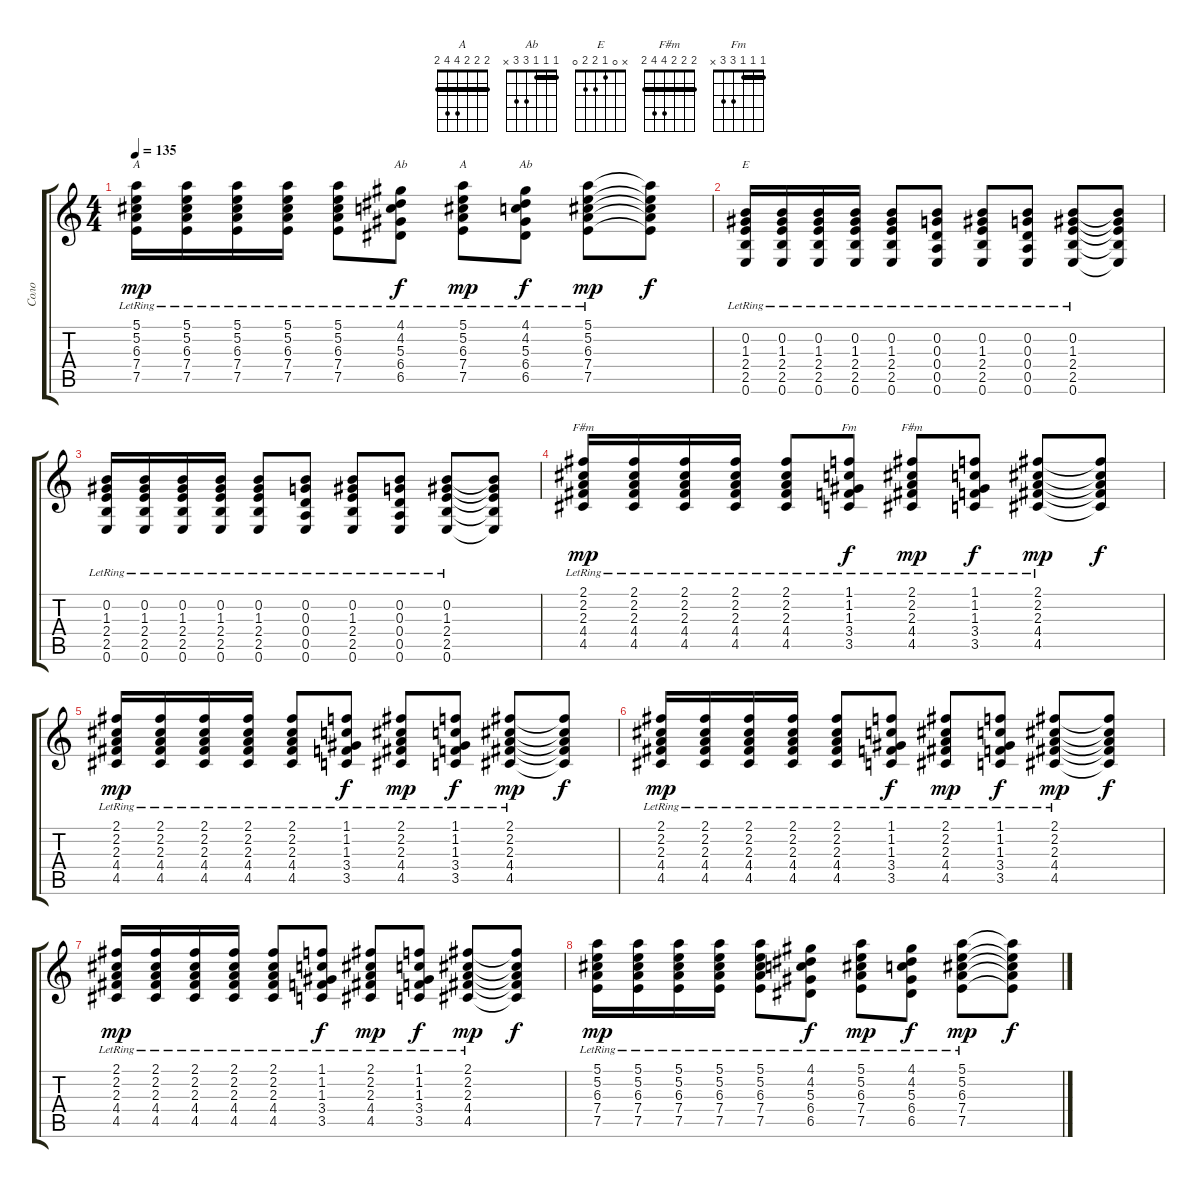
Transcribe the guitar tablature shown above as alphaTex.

\track ("Соло" "Соло") {instrument acousticguitarsteel}
\staff {score tabs}
\tuning (E4 B3 G3 D3 A2 E2) {hide}
\chord ("A" 5 5 6 7 7 x) {firstfret 5 barre 5}
\chord ("Ab" x 0 1 1 2 4)
\chord ("A" 2 2 2 4 4 2) {barre 2}
\chord ("Ab" 1 1 1 3 3 x) {barre 1}
\chord ("E" x 0 1 2 2 0)
\chord ("F#m" 2 2 2 4 4 x) {barre 2}
\chord ("Fm" 1 1 1 3 3 x) {barre 1}
\chord ("F#m" 2 2 2 4 4 2) {barre 2}
\ts (4 4)
\tempo 135
\clef g2
\ks c
(5.1{lr} 5.2{lr} 6.3{lr} 7.4{lr} 7.5{lr}).16{ch "A" dy mp} (5.1{lr} 5.2{lr} 6.3{lr} 7.4{lr} 7.5{lr}).16 (5.1{lr} 5.2{lr} 6.3{lr} 7.4{lr} 7.5{lr}).16 (5.1{lr} 5.2{lr} 6.3{lr} 7.4{lr} 7.5{lr}).16 (5.1{lr} 5.2{lr} 6.3{lr} 7.4{lr} 7.5{lr}).8 (4.1{lr} 4.2{lr} 5.3{lr} 6.4{lr} 6.5{lr}).8{ch "Ab" dy f} (5.1{lr} 5.2{lr} 6.3{lr} 7.4{lr} 7.5{lr}).8{ch "A" dy mp} (4.1{lr} 4.2{lr} 5.3{lr} 6.4{lr} 6.5{lr}).8{ch "Ab" dy f} (5.1{lr} 5.2{lr} 6.3{lr} 7.4{lr} 7.5{lr}).8{dy mp} (5.1{t} 5.2{t} 6.3{t} 7.4{t} 7.5{t}).8{dy f} |
(0.2{lr} 1.3{lr} 2.4{lr} 2.5{lr} 0.6{lr}).16{ch "E"} (0.2{lr} 1.3{lr} 2.4{lr} 2.5{lr} 0.6{lr}).16 (0.2{lr} 1.3{lr} 2.4{lr} 2.5{lr} 0.6{lr}).16 (0.2{lr} 1.3{lr} 2.4{lr} 2.5{lr} 0.6{lr}).16 (0.2{lr} 1.3{lr} 2.4{lr} 2.5{lr} 0.6{lr}).8 (0.2{lr} 0.3{lr} 0.4{lr} 0.5{lr} 0.6{lr}).8 (0.2{lr} 1.3{lr} 2.4{lr} 2.5{lr} 0.6{lr}).8 (0.2{lr} 0.3{lr} 0.4{lr} 0.5{lr} 0.6{lr}).8 (0.2{lr} 1.3{lr} 2.4{lr} 2.5{lr} 0.6{lr}).8 (0.2{t} 1.3{t} 2.4{t} 2.5{t} 0.6{t}).8 |
(0.2{lr} 1.3{lr} 2.4{lr} 2.5{lr} 0.6{lr}).16 (0.2{lr} 1.3{lr} 2.4{lr} 2.5{lr} 0.6{lr}).16 (0.2{lr} 1.3{lr} 2.4{lr} 2.5{lr} 0.6{lr}).16 (0.2{lr} 1.3{lr} 2.4{lr} 2.5{lr} 0.6{lr}).16 (0.2{lr} 1.3{lr} 2.4{lr} 2.5{lr} 0.6{lr}).8 (0.2{lr} 0.3{lr} 0.4{lr} 0.5{lr} 0.6{lr}).8 (0.2{lr} 1.3{lr} 2.4{lr} 2.5{lr} 0.6{lr}).8 (0.2{lr} 0.3{lr} 0.4{lr} 0.5{lr} 0.6{lr}).8 (0.2{lr} 1.3{lr} 2.4{lr} 2.5{lr} 0.6{lr}).8 (0.2{t} 1.3{t} 2.4{t} 2.5{t} 0.6{t}).8 |
(2.1{lr} 2.2{lr} 2.3{lr} 4.4{lr} 4.5{lr}).16{ch "F#m" dy mp} (2.1{lr} 2.2{lr} 2.3{lr} 4.4{lr} 4.5{lr}).16 (2.1{lr} 2.2{lr} 2.3{lr} 4.4{lr} 4.5{lr}).16 (2.1{lr} 2.2{lr} 2.3{lr} 4.4{lr} 4.5{lr}).16 (2.1{lr} 2.2{lr} 2.3{lr} 4.4{lr} 4.5{lr}).8 (1.1{lr} 1.2{lr} 1.3{lr} 3.4{lr} 3.5{lr}).8{ch "Fm" dy f} (2.1{lr} 2.2{lr} 2.3{lr} 4.4{lr} 4.5{lr}).8{ch "F#m" dy mp} (1.1{lr} 1.2{lr} 1.3{lr} 3.4{lr} 3.5{lr}).8{dy f} (2.1{lr} 2.2{lr} 2.3{lr} 4.4{lr} 4.5{lr}).8{dy mp} (2.1{t} 2.2{t} 2.3{t} 4.4{t} 4.5{t}).8{dy f} |
(2.1{lr} 2.2{lr} 2.3{lr} 4.4{lr} 4.5{lr}).16{dy mp} (2.1{lr} 2.2{lr} 2.3{lr} 4.4{lr} 4.5{lr}).16 (2.1{lr} 2.2{lr} 2.3{lr} 4.4{lr} 4.5{lr}).16 (2.1{lr} 2.2{lr} 2.3{lr} 4.4{lr} 4.5{lr}).16 (2.1{lr} 2.2{lr} 2.3{lr} 4.4{lr} 4.5{lr}).8 (1.1{lr} 1.2{lr} 1.3{lr} 3.4{lr} 3.5{lr}).8{dy f} (2.1{lr} 2.2{lr} 2.3{lr} 4.4{lr} 4.5{lr}).8{dy mp} (1.1{lr} 1.2{lr} 1.3{lr} 3.4{lr} 3.5{lr}).8{dy f} (2.1{lr} 2.2{lr} 2.3{lr} 4.4{lr} 4.5{lr}).8{dy mp} (2.1{t} 2.2{t} 2.3{t} 4.4{t} 4.5{t}).8{dy f} |
(2.1{lr} 2.2{lr} 2.3{lr} 4.4{lr} 4.5{lr}).16{dy mp} (2.1{lr} 2.2{lr} 2.3{lr} 4.4{lr} 4.5{lr}).16 (2.1{lr} 2.2{lr} 2.3{lr} 4.4{lr} 4.5{lr}).16 (2.1{lr} 2.2{lr} 2.3{lr} 4.4{lr} 4.5{lr}).16 (2.1{lr} 2.2{lr} 2.3{lr} 4.4{lr} 4.5{lr}).8 (1.1{lr} 1.2{lr} 1.3{lr} 3.4{lr} 3.5{lr}).8{dy f} (2.1{lr} 2.2{lr} 2.3{lr} 4.4{lr} 4.5{lr}).8{dy mp} (1.1{lr} 1.2{lr} 1.3{lr} 3.4{lr} 3.5{lr}).8{dy f} (2.1{lr} 2.2{lr} 2.3{lr} 4.4{lr} 4.5{lr}).8{dy mp} (2.1{t} 2.2{t} 2.3{t} 4.4{t} 4.5{t}).8{dy f} |
(2.1{lr} 2.2{lr} 2.3{lr} 4.4{lr} 4.5{lr}).16{dy mp} (2.1{lr} 2.2{lr} 2.3{lr} 4.4{lr} 4.5{lr}).16 (2.1{lr} 2.2{lr} 2.3{lr} 4.4{lr} 4.5{lr}).16 (2.1{lr} 2.2{lr} 2.3{lr} 4.4{lr} 4.5{lr}).16 (2.1{lr} 2.2{lr} 2.3{lr} 4.4{lr} 4.5{lr}).8 (1.1{lr} 1.2{lr} 1.3{lr} 3.4{lr} 3.5{lr}).8{dy f} (2.1{lr} 2.2{lr} 2.3{lr} 4.4{lr} 4.5{lr}).8{dy mp} (1.1{lr} 1.2{lr} 1.3{lr} 3.4{lr} 3.5{lr}).8{dy f} (2.1{lr} 2.2{lr} 2.3{lr} 4.4{lr} 4.5{lr}).8{dy mp} (2.1{t} 2.2{t} 2.3{t} 4.4{t} 4.5{t}).8{dy f} |
(5.1{lr} 5.2{lr} 6.3{lr} 7.4{lr} 7.5{lr}).16{dy mp} (5.1{lr} 5.2{lr} 6.3{lr} 7.4{lr} 7.5{lr}).16 (5.1{lr} 5.2{lr} 6.3{lr} 7.4{lr} 7.5{lr}).16 (5.1{lr} 5.2{lr} 6.3{lr} 7.4{lr} 7.5{lr}).16 (5.1{lr} 5.2{lr} 6.3{lr} 7.4{lr} 7.5{lr}).8 (4.1{lr} 4.2{lr} 5.3{lr} 6.4{lr} 6.5{lr}).8{dy f} (5.1{lr} 5.2{lr} 6.3{lr} 7.4{lr} 7.5{lr}).8{dy mp} (4.1{lr} 4.2{lr} 5.3{lr} 6.4{lr} 6.5{lr}).8{dy f} (5.1{lr} 5.2{lr} 6.3{lr} 7.4{lr} 7.5{lr}).8{dy mp} (5.1{t} 5.2{t} 6.3{t} 7.4{t} 7.5{t}).8{dy f}
